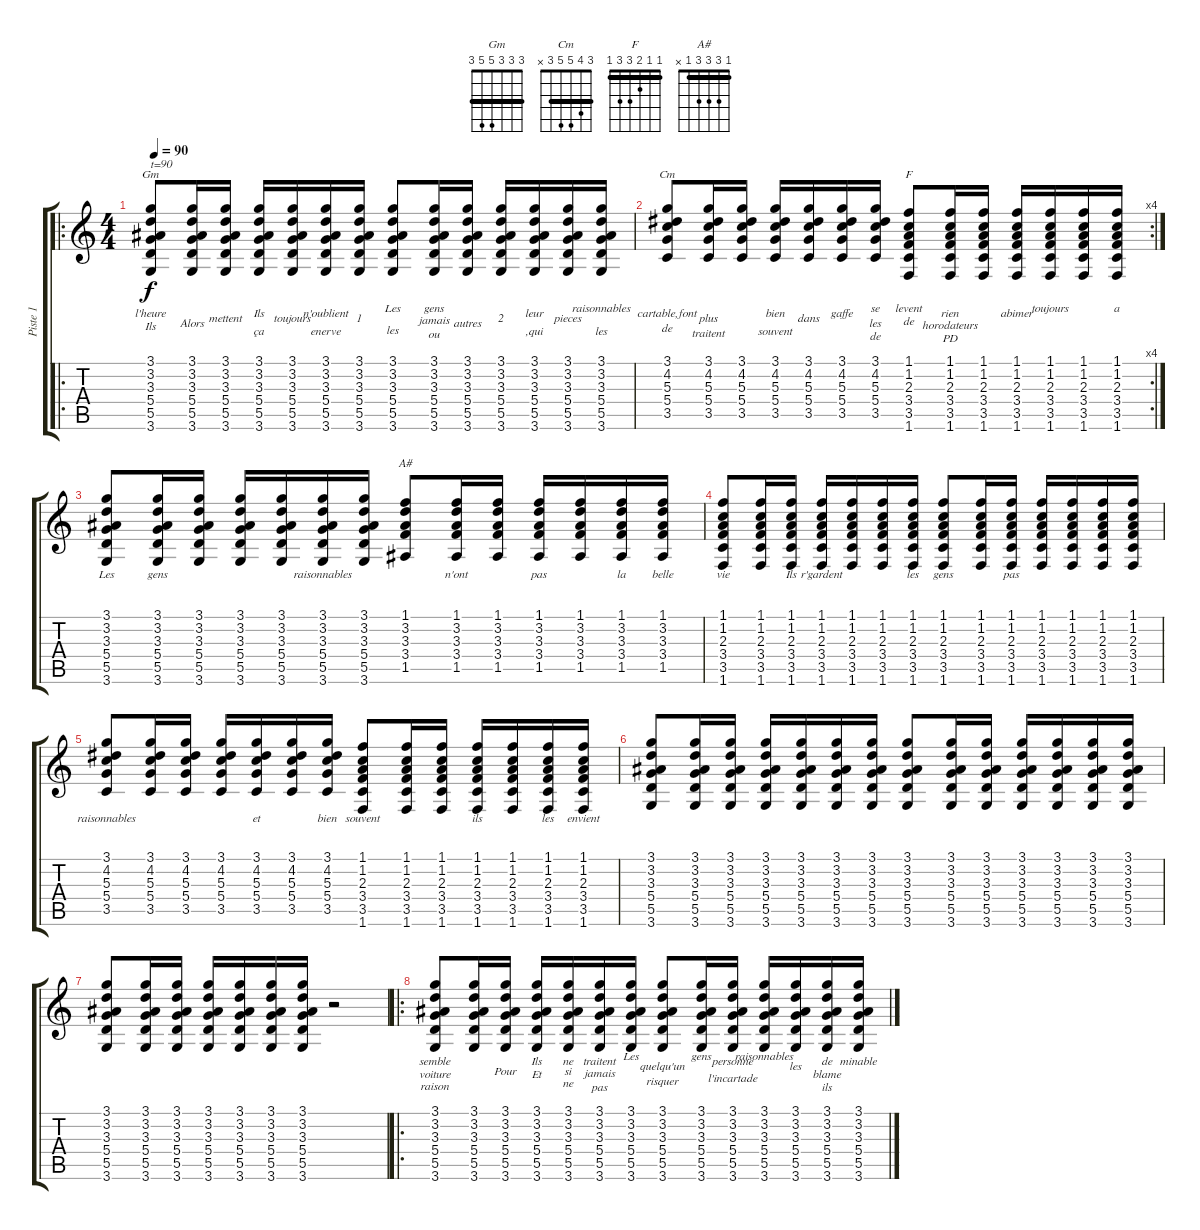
\track ("Piste 1" "Piste 1") {instrument acousticguitarsteel}
\staff {score tabs}
\tuning (E4 B3 G3 D3 A2 E2) {hide}
\chord ("Gm" 3 3 3 5 5 3) {barre 3}
\chord ("Cm" 3 4 5 5 3 x) {barre 3}
\chord ("F" 1 1 2 3 3 1) {barre 1}
\chord ("A#" 1 3 3 3 1 x) {barre 1}
\ro
\ts (4 4)
\tempo 90
\clef g2
\ks c
(3.1 3.2 3.3 5.4 5.5 3.6).8{ch "Gm" txt "t=90" lyrics (0 "") lyrics (1 "l'heure") lyrics (2 "Ils") lyrics (3 "") lyrics (4 "") dy f instrument acousticguitarsteel} (3.1 3.2 3.3 5.4 5.5 3.6).16{lyrics (0 "") lyrics (1 "") lyrics (2 "") lyrics (3 "Alors") lyrics (4 "")} (3.1 3.2 3.3 5.4 5.5 3.6).16{lyrics (0 "") lyrics (1 "") lyrics (2 "mettent") lyrics (3 "") lyrics (4 "")} (3.1 3.2 3.3 5.4 5.5 3.6).16{lyrics (0 "") lyrics (1 "Ils") lyrics (2 "") lyrics (3 "ça") lyrics (4 "")} (3.1 3.2 3.3 5.4 5.5 3.6).16{lyrics (0 "") lyrics (1 "") lyrics (2 "toujours") lyrics (3 "") lyrics (4 "")} (3.1 3.2 3.3 5.4 5.5 3.6).16{lyrics (0 "") lyrics (1 "n'oublient") lyrics (2 "") lyrics (3 "enerve") lyrics (4 "")} (3.1 3.2 3.3 5.4 5.5 3.6).16{lyrics (0 "") lyrics (1 "") lyrics (2 "1") lyrics (3 "") lyrics (4 "")} (3.1 3.2 3.3 5.4 5.5 3.6).8{lyrics (0 "Les") lyrics (1 "") lyrics (2 "") lyrics (3 "les") lyrics (4 "")} (3.1 3.2 3.3 5.4 5.5 3.6).16{lyrics (0 "gens") lyrics (1 "jamais") lyrics (2 "ou") lyrics (3 "") lyrics (4 "")} (3.1 3.2 3.3 5.4 5.5 3.6).16{lyrics (0 "") lyrics (1 "") lyrics (2 "") lyrics (3 "autres") lyrics (4 "")} (3.1 3.2 3.3 5.4 5.5 3.6).16{lyrics (0 "") lyrics (1 "") lyrics (2 "2") lyrics (3 "") lyrics (4 "")} (3.1 3.2 3.3 5.4 5.5 3.6).16{lyrics (0 "") lyrics (1 "leur") lyrics (2 "") lyrics (3 ",qui") lyrics (4 "")} (3.1 3.2 3.3 5.4 5.5 3.6).16{lyrics (0 "") lyrics (1 "") lyrics (2 "pieces") lyrics (3 "") lyrics (4 "")} (3.1 3.2 3.3 5.4 5.5 3.6).16{lyrics (0 "raisonnables") lyrics (1 "") lyrics (2 "") lyrics (3 "les") lyrics (4 "")} |
\rc 4
(3.1 4.2 5.3 5.4 3.5).8{ch "Cm" lyrics (0 "") lyrics (1 "cartable,font") lyrics (2 "de") lyrics (3 "") lyrics (4 "")} (3.1 4.2 5.3 5.4 3.5).16{lyrics (0 "") lyrics (1 "") lyrics (2 "plus") lyrics (3 "traitent") lyrics (4 "")} (3.1 4.2 5.3 5.4 3.5).16{lyrics (0 "") lyrics (1 "") lyrics (2 "") lyrics (3 "") lyrics (4 "")} (3.1 4.2 5.3 5.4 3.5).16{lyrics (0 "") lyrics (1 "bien") lyrics (2 "") lyrics (3 "souvent") lyrics (4 "")} (3.1 4.2 5.3 5.4 3.5).16{lyrics (0 "") lyrics (1 "") lyrics (2 "dans") lyrics (3 "") lyrics (4 "")} (3.1 4.2 5.3 5.4 3.5).16{lyrics (0 "") lyrics (1 "gaffe") lyrics (2 "") lyrics (3 "") lyrics (4 "")} (3.1 4.2 5.3 5.4 3.5).16{lyrics (0 "se") lyrics (1 "") lyrics (2 "les") lyrics (3 "de") lyrics (4 "")} (1.1 1.2 2.3 3.4 3.5 1.6).8{ch "F" lyrics (0 "levent") lyrics (1 "de") lyrics (2 "") lyrics (3 "") lyrics (4 "")} (1.1 1.2 2.3 3.4 3.5 1.6).16{lyrics (0 "") lyrics (1 "rien") lyrics (2 "horodateurs") lyrics (3 "PD") lyrics (4 "")} (1.1 1.2 2.3 3.4 3.5 1.6).16{lyrics (0 "") lyrics (1 "") lyrics (2 "") lyrics (3 "") lyrics (4 "")} (1.1 1.2 2.3 3.4 3.5 1.6).16{lyrics (0 "") lyrics (1 "abimer") lyrics (2 "") lyrics (3 "") lyrics (4 "")} (1.1 1.2 2.3 3.4 3.5 1.6).16{lyrics (0 "toujours") lyrics (1 "") lyrics (2 "") lyrics (3 "") lyrics (4 "")} (1.1 1.2 2.3 3.4 3.5 1.6).16{lyrics (0 "") lyrics (1 "") lyrics (2 "") lyrics (3 "") lyrics (4 "")} (1.1 1.2 2.3 3.4 3.5 1.6).16{lyrics (0 "a") lyrics (1 "") lyrics (2 "") lyrics (3 "") lyrics (4 "")} |
(3.1 3.2 3.3 5.4 5.5 3.6).8{lyrics (0 "Les") lyrics (1 "") lyrics (2 "") lyrics (3 "") lyrics (4 "")} (3.1 3.2 3.3 5.4 5.5 3.6).16{lyrics (0 "gens") lyrics (1 "") lyrics (2 "") lyrics (3 "") lyrics (4 "")} (3.1 3.2 3.3 5.4 5.5 3.6).16{lyrics (0 "") lyrics (1 "") lyrics (2 "") lyrics (3 "") lyrics (4 "")} (3.1 3.2 3.3 5.4 5.5 3.6).16{lyrics (0 "") lyrics (1 "") lyrics (2 "") lyrics (3 "") lyrics (4 "")} (3.1 3.2 3.3 5.4 5.5 3.6).16{lyrics (0 "") lyrics (1 "") lyrics (2 "") lyrics (3 "") lyrics (4 "")} (3.1 3.2 3.3 5.4 5.5 3.6).16{lyrics (0 "raisonnables") lyrics (1 "") lyrics (2 "") lyrics (3 "") lyrics (4 "")} (3.1 3.2 3.3 5.4 5.5 3.6).16{lyrics (0 "") lyrics (1 "") lyrics (2 "") lyrics (3 "") lyrics (4 "")} (1.1 3.2 3.3 3.4 1.5).8{ch "A#" lyrics (0 "") lyrics (1 "") lyrics (2 "") lyrics (3 "") lyrics (4 "")} (1.1 3.2 3.3 3.4 1.5).16{lyrics (0 "n'ont") lyrics (1 "") lyrics (2 "") lyrics (3 "") lyrics (4 "")} (1.1 3.2 3.3 3.4 1.5).16{lyrics (0 "") lyrics (1 "") lyrics (2 "") lyrics (3 "") lyrics (4 "")} (1.1 3.2 3.3 3.4 1.5).16{lyrics (0 "pas") lyrics (1 "") lyrics (2 "") lyrics (3 "") lyrics (4 "")} (1.1 3.2 3.3 3.4 1.5).16{lyrics (0 "") lyrics (1 "") lyrics (2 "") lyrics (3 "") lyrics (4 "")} (1.1 3.2 3.3 3.4 1.5).16{lyrics (0 "la") lyrics (1 "") lyrics (2 "") lyrics (3 "") lyrics (4 "")} (1.1 3.2 3.3 3.4 1.5).16{lyrics (0 "belle") lyrics (1 "") lyrics (2 "") lyrics (3 "") lyrics (4 "")} |
(1.1 1.2 2.3 3.4 3.5 1.6).8{lyrics (0 "vie") lyrics (1 "") lyrics (2 "") lyrics (3 "") lyrics (4 "")} (1.1 1.2 2.3 3.4 3.5 1.6).16{lyrics (0 "") lyrics (1 "") lyrics (2 "") lyrics (3 "") lyrics (4 "")} (1.1 1.2 2.3 3.4 3.5 1.6).16{lyrics (0 "Ils") lyrics (1 "") lyrics (2 "") lyrics (3 "") lyrics (4 "")} (1.1 1.2 2.3 3.4 3.5 1.6).16{lyrics (0 "r'gardent") lyrics (1 "") lyrics (2 "") lyrics (3 "") lyrics (4 "")} (1.1 1.2 2.3 3.4 3.5 1.6).16{lyrics (0 "") lyrics (1 "") lyrics (2 "") lyrics (3 "") lyrics (4 "")} (1.1 1.2 2.3 3.4 3.5 1.6).16{lyrics (0 "") lyrics (1 "") lyrics (2 "") lyrics (3 "") lyrics (4 "")} (1.1 1.2 2.3 3.4 3.5 1.6).16{lyrics (0 "les") lyrics (1 "") lyrics (2 "") lyrics (3 "") lyrics (4 "")} (1.1 1.2 2.3 3.4 3.5 1.6).8{lyrics (0 "gens") lyrics (1 "") lyrics (2 "") lyrics (3 "") lyrics (4 "")} (1.1 1.2 2.3 3.4 3.5 1.6).16{lyrics (0 "") lyrics (1 "") lyrics (2 "") lyrics (3 "") lyrics (4 "")} (1.1 1.2 2.3 3.4 3.5 1.6).16{lyrics (0 "pas") lyrics (1 "") lyrics (2 "") lyrics (3 "") lyrics (4 "")} (1.1 1.2 2.3 3.4 3.5 1.6).16{lyrics (0 "") lyrics (1 "") lyrics (2 "") lyrics (3 "") lyrics (4 "")} (1.1 1.2 2.3 3.4 3.5 1.6).16{lyrics (0 "") lyrics (1 "") lyrics (2 "") lyrics (3 "") lyrics (4 "")} (1.1 1.2 2.3 3.4 3.5 1.6).16{lyrics (0 "") lyrics (1 "") lyrics (2 "") lyrics (3 "") lyrics (4 "")} (1.1 1.2 2.3 3.4 3.5 1.6).16{lyrics (0 "") lyrics (1 "") lyrics (2 "") lyrics (3 "") lyrics (4 "")} |
(3.1 4.2 5.3 5.4 3.5).8{lyrics (0 "raisonnables") lyrics (1 "") lyrics (2 "") lyrics (3 "") lyrics (4 "")} (3.1 4.2 5.3 5.4 3.5).16{lyrics (0 "") lyrics (1 "") lyrics (2 "") lyrics (3 "") lyrics (4 "")} (3.1 4.2 5.3 5.4 3.5).16{lyrics (0 "") lyrics (1 "") lyrics (2 "") lyrics (3 "") lyrics (4 "")} (3.1 4.2 5.3 5.4 3.5).16{lyrics (0 "") lyrics (1 "") lyrics (2 "") lyrics (3 "") lyrics (4 "")} (3.1 4.2 5.3 5.4 3.5).16{lyrics (0 "et") lyrics (1 "") lyrics (2 "") lyrics (3 "") lyrics (4 "")} (3.1 4.2 5.3 5.4 3.5).16{lyrics (0 "") lyrics (1 "") lyrics (2 "") lyrics (3 "") lyrics (4 "")} (3.1 4.2 5.3 5.4 3.5).16{lyrics (0 "bien") lyrics (1 "") lyrics (2 "") lyrics (3 "") lyrics (4 "")} (1.1 1.2 2.3 3.4 3.5 1.6).8{lyrics (0 "souvent") lyrics (1 "") lyrics (2 "") lyrics (3 "") lyrics (4 "")} (1.1 1.2 2.3 3.4 3.5 1.6).16{lyrics (0 "") lyrics (1 "") lyrics (2 "") lyrics (3 "") lyrics (4 "")} (1.1 1.2 2.3 3.4 3.5 1.6).16{lyrics (0 "") lyrics (1 "") lyrics (2 "") lyrics (3 "") lyrics (4 "")} (1.1 1.2 2.3 3.4 3.5 1.6).16{lyrics (0 "ils") lyrics (1 "") lyrics (2 "") lyrics (3 "") lyrics (4 "")} (1.1 1.2 2.3 3.4 3.5 1.6).16{lyrics (0 "") lyrics (1 "") lyrics (2 "") lyrics (3 "") lyrics (4 "")} (1.1 1.2 2.3 3.4 3.5 1.6).16{lyrics (0 "les") lyrics (1 "") lyrics (2 "") lyrics (3 "") lyrics (4 "")} (1.1 1.2 2.3 3.4 3.5 1.6).16{lyrics (0 "envient") lyrics (1 "") lyrics (2 "") lyrics (3 "") lyrics (4 "")} |
(3.1 3.2 3.3 5.4 5.5 3.6).8{lyrics (0 "") lyrics (1 "") lyrics (2 "") lyrics (3 "") lyrics (4 "")} (3.1 3.2 3.3 5.4 5.5 3.6).16{lyrics (0 "") lyrics (1 "") lyrics (2 "") lyrics (3 "") lyrics (4 "")} (3.1 3.2 3.3 5.4 5.5 3.6).16{lyrics (0 "") lyrics (1 "") lyrics (2 "") lyrics (3 "") lyrics (4 "")} (3.1 3.2 3.3 5.4 5.5 3.6).16{lyrics (0 "") lyrics (1 "") lyrics (2 "") lyrics (3 "") lyrics (4 "")} (3.1 3.2 3.3 5.4 5.5 3.6).16{lyrics (0 "") lyrics (1 "") lyrics (2 "") lyrics (3 "") lyrics (4 "")} (3.1 3.2 3.3 5.4 5.5 3.6).16{lyrics (0 "") lyrics (1 "") lyrics (2 "") lyrics (3 "") lyrics (4 "")} (3.1 3.2 3.3 5.4 5.5 3.6).16{lyrics (0 "") lyrics (1 "") lyrics (2 "") lyrics (3 "") lyrics (4 "")} (3.1 3.2 3.3 5.4 5.5 3.6).8{lyrics (0 "") lyrics (1 "") lyrics (2 "") lyrics (3 "") lyrics (4 "")} (3.1 3.2 3.3 5.4 5.5 3.6).16{lyrics (0 "") lyrics (1 "") lyrics (2 "") lyrics (3 "") lyrics (4 "")} (3.1 3.2 3.3 5.4 5.5 3.6).16{lyrics (0 "") lyrics (1 "") lyrics (2 "") lyrics (3 "") lyrics (4 "")} (3.1 3.2 3.3 5.4 5.5 3.6).16{lyrics (0 "") lyrics (1 "") lyrics (2 "") lyrics (3 "") lyrics (4 "")} (3.1 3.2 3.3 5.4 5.5 3.6).16{lyrics (0 "") lyrics (1 "") lyrics (2 "") lyrics (3 "") lyrics (4 "")} (3.1 3.2 3.3 5.4 5.5 3.6).16{lyrics (0 "") lyrics (1 "") lyrics (2 "") lyrics (3 "") lyrics (4 "")} (3.1 3.2 3.3 5.4 5.5 3.6).16{lyrics (0 "") lyrics (1 "") lyrics (2 "") lyrics (3 "") lyrics (4 "")} |
(3.1 3.2 3.3 5.4 5.5 3.6).8{lyrics (0 "") lyrics (1 "") lyrics (2 "") lyrics (3 "") lyrics (4 "")} (3.1 3.2 3.3 5.4 5.5 3.6).16{lyrics (0 "") lyrics (1 "") lyrics (2 "") lyrics (3 "") lyrics (4 "")} (3.1 3.2 3.3 5.4 5.5 3.6).16{lyrics (0 "") lyrics (1 "") lyrics (2 "") lyrics (3 "") lyrics (4 "")} (3.1 3.2 3.3 5.4 5.5 3.6).16{lyrics (0 "") lyrics (1 "") lyrics (2 "") lyrics (3 "") lyrics (4 "")} (3.1 3.2 3.3 5.4 5.5 3.6).16{lyrics (0 "") lyrics (1 "") lyrics (2 "") lyrics (3 "") lyrics (4 "")} (3.1 3.2 3.3 5.4 5.5 3.6).16{lyrics (0 "") lyrics (1 "") lyrics (2 "") lyrics (3 "") lyrics (4 "")} (3.1 3.2 3.3 5.4 5.5 3.6).16{lyrics (0 "") lyrics (1 "") lyrics (2 "") lyrics (3 "") lyrics (4 "")} r.2 |
\ro
(3.1 3.2 3.3 5.4 5.5 3.6).8{lyrics (0 "") lyrics (1 "semble") lyrics (2 "voiture") lyrics (3 "raison") lyrics (4 "")} (3.1 3.2 3.3 5.4 5.5 3.6).16{lyrics (0 "") lyrics (1 "") lyrics (2 "") lyrics (3 "") lyrics (4 "")} (3.1 3.2 3.3 5.4 5.5 3.6).16{lyrics (0 "") lyrics (1 "") lyrics (2 "") lyrics (3 "Pour") lyrics (4 "")} (3.1 3.2 3.3 5.4 5.5 3.6).16{lyrics (0 "") lyrics (1 "Ils") lyrics (2 "Et") lyrics (3 "") lyrics (4 "")} (3.1 3.2 3.3 5.4 5.5 3.6).16{lyrics (0 "") lyrics (1 "ne") lyrics (2 "si") lyrics (3 "ne") lyrics (4 "")} (3.1 3.2 3.3 5.4 5.5 3.6).16{lyrics (0 "") lyrics (1 "traitent") lyrics (2 "jamais") lyrics (3 "pas") lyrics (4 "")} (3.1 3.2 3.3 5.4 5.5 3.6).16{lyrics (0 "Les") lyrics (1 "") lyrics (2 "") lyrics (3 "") lyrics (4 "")} (3.1 3.2 3.3 5.4 5.5 3.6).8{lyrics (0 "") lyrics (1 "") lyrics (2 "quelqu'un") lyrics (3 "risquer") lyrics (4 "")} (3.1 3.2 3.3 5.4 5.5 3.6).16{lyrics (0 "gens") lyrics (1 "") lyrics (2 "") lyrics (3 "") lyrics (4 "")} (3.1 3.2 3.3 5.4 5.5 3.6).16{lyrics (0 "") lyrics (1 "personne") lyrics (2 "") lyrics (3 "l'incartade") lyrics (4 "")} (3.1 3.2 3.3 5.4 5.5 3.6).16{lyrics (0 "raisonnables") lyrics (1 "") lyrics (2 "") lyrics (3 "") lyrics (4 "")} (3.1 3.2 3.3 5.4 5.5 3.6).16{lyrics (0 "") lyrics (1 "") lyrics (2 "les") lyrics (3 "") lyrics (4 "")} (3.1 3.2 3.3 5.4 5.5 3.6).16{lyrics (0 "") lyrics (1 "de") lyrics (2 "blame") lyrics (3 "ils") lyrics (4 "")} (3.1 3.2 3.3 5.4 5.5 3.6).16{lyrics (0 "") lyrics (1 "minable") lyrics (2 "") lyrics (3 "") lyrics (4 "")}
